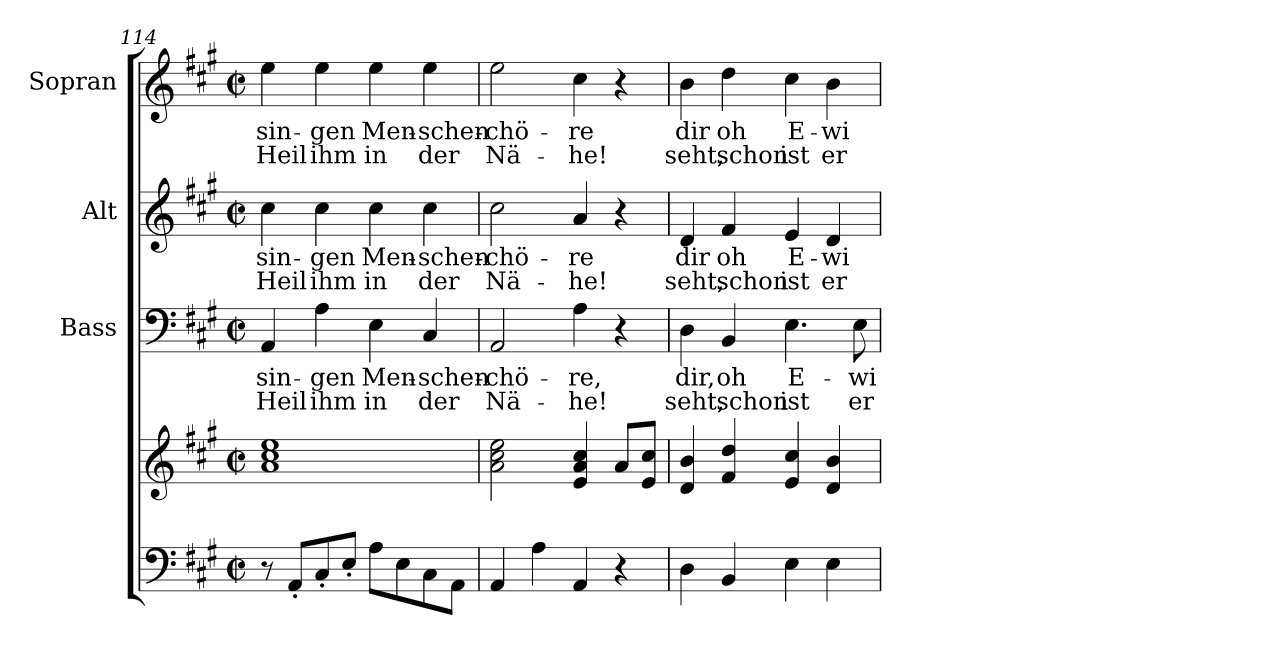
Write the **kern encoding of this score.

**kern	**kern	**kern	**text	**text	**kern	**text	**text	**kern	**text	**text
*part4	*part4	*part3	*part3	*part3	*part2	*part2	*part2	*part1	*part1	*part1
*staff5	*staff4	*staff3	*staff3	*staff3	*staff2	*staff2	*staff2	*staff1	*staff1	*staff1
*	*	*I"Bass	*	*	*I"Alt	*	*	*I"Sopran	*	*
*	*	*I'B.	*	*	*I'A.	*	*	*I'S.	*	*
*clefF4	*clefG2	*clefF4	*	*	*clefG2	*	*	*clefG2	*	*
*k[f#c#g#]	*k[f#c#g#]	*k[f#c#g#]	*	*	*k[f#c#g#]	*	*	*k[f#c#g#]	*	*
*A:	*A:	*A:	*	*	*A:	*	*	*A:	*	*
*M2/2	*M2/2	*M2/2	*	*	*M2/2	*	*	*M2/2	*	*
*met(c|)	*met(c|)	*met(c|)	*	*	*met(c|)	*	*	*met(c|)	*	*
=114	=114	=114	=114	=114	=114	=114	=114	=114	=114	=114
!	!	!	!LO:LY:b	!LO:LY:b	!	!LO:LY:b	!LO:LY:b	!	!LO:LY:b	!LO:LY:b
8r	1a 1cc# 1ee	4AA/	sin-	Heil	4cc#\	sin-	Heil	4ee\	sin-	Heil
8AA'</L	.	.	.	.	.	.	.	.	.	.
!	!	!	!LO:LY:b	!LO:LY:b	!	!LO:LY:b	!LO:LY:b	!	!LO:LY:b	!LO:LY:b
8C#'</	.	4A\	-gen	ihm	4cc#\	-gen	ihm	4ee\	-gen	ihm
8E'</J	.	.	.	.	.	.	.	.	.	.
!	!	!	!LO:LY:b	!LO:LY:b	!	!LO:LY:b	!LO:LY:b	!	!LO:LY:b	!LO:LY:b
8A\L	.	4E\	Men-	in	4cc#\	Men-	in	4ee\	Men-	in
8E\	.	.	.	.	.	.	.	.	.	.
!	!	!	!LO:LY:b	!LO:LY:b	!	!LO:LY:b	!LO:LY:b	!	!LO:LY:b	!LO:LY:b
8C#\	.	4C#/	-schen-	der	4cc#\	-schen-	der	4ee\	-schen-	der
8AA\J	.	.	.	.	.	.	.	.	.	.
=115	=115	=115	=115	=115	=115	=115	=115	=115	=115	=115
!	!	!	!LO:LY:b	!LO:LY:b	!	!LO:LY:b	!LO:LY:b	!	!LO:LY:b	!LO:LY:b
4AA/	2a\ 2cc#\ 2ee\	2AA/	-chö-	Nä-	2cc#\	-chö-	Nä-	2ee\	-chö-	Nä-
4A\	.	.	.	.	.	.	.	.	.	.
!	!	!	!LO:LY:b	!LO:LY:b	!	!LO:LY:b	!LO:LY:b	!	!LO:LY:b	!LO:LY:b
4AA/	4e/ 4a/ 4cc#/	4A\	-re,	-he!	4a/	-re	-he!	4cc#\	-re	-he!
4r	8a/L	4r	.	.	4r	.	.	4r	.	.
.	8e/ 8cc#/J	.	.	.	.	.	.	.	.	.
!!LO:PB:g=z
=116	=116	=116	=116	=116	=116	=116	=116	=116	=116	=116
!	!	!	!LO:LY:b	!LO:LY:b	!	!LO:LY:b	!LO:LY:b	!	!LO:LY:b	!LO:LY:b
4D\	4d/ 4b/	4D\	dir,	seht,	4d/	dir	seht,	4b\	dir	seht,
!	!	!	!LO:LY:b	!LO:LY:b	!	!LO:LY:b	!LO:LY:b	!	!LO:LY:b	!LO:LY:b
4BB/	4f#/ 4dd/	4BB/	oh	schon	4f#/	oh	schon	4dd\	oh	schon
!	!	!	!LO:LY:b	!LO:LY:b	!	!LO:LY:b	!LO:LY:b	!	!LO:LY:b	!LO:LY:b
4E\	4e/ 4cc#/	4.E\	E-	ist	4e/	E-	ist	4cc#\	E-	ist
!	!	!	!	!	!	!LO:LY:b	!LO:LY:b	!	!LO:LY:b	!LO:LY:b
4E\	4d/ 4b/	.	.	.	4d/	-wi-	er	4b\	-wi-	er
!	!	!	!LO:LY:b	!LO:LY:b	!	!	!	!	!	!
.	.	8E\	-wi-	er	.	.	.	.	.	.
=	=	=	=	=	=	=	=	=	=	=
*-	*-	*-	*-	*-	*-	*-	*-	*-	*-	*-
